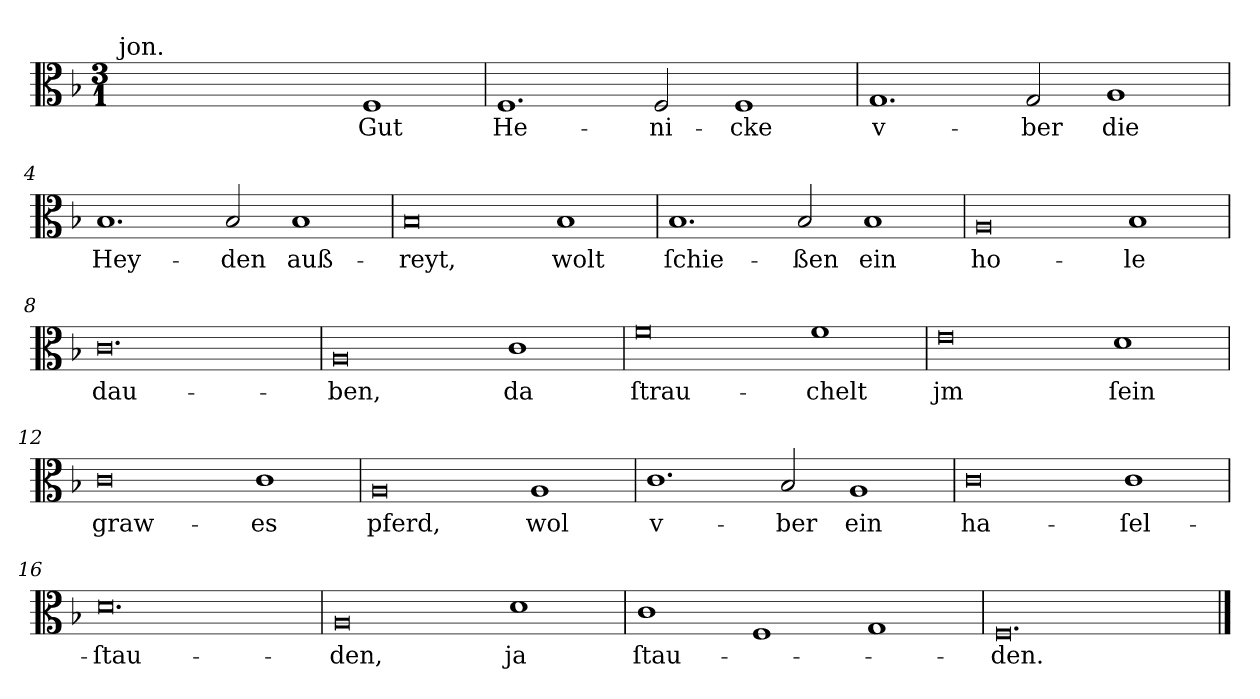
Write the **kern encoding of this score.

**kern	**text
*part1	*part1
*staff1	*staff1
*clefC3	*
*k[b-]	*
*F:ion	*
*M3/1	*
=1	=1
!LO:TX:a:t=jon.	!
1ryy	.
1ryy	.
1F	Gut
=2	=2
1.F	He-
2F	-ni-
1F	-cke
=3	=3
1.G	v-
2G	-ber
1A	die
=4	=4
1.B-	Hey-
2B-	-den
1B-	auß-
=5	=5
0B-	-reyt,
1B-	wolt
=6	=6
1.B-	ſchie-
2B-	-ßen
1B-	ein
=7	=7
0A	ho-
1B-	-le
=8	=8
0.c	dau-
=9	=9
0A	-ben,
1c	da
=10	=10
0f	ſtrau-
1f	-chelt
=11	=11
0e	jm
1d	ſein
=12	=12
0c	graw-
1c	-es
=13	=13
0A	pferd,
1A	wol
=14	=14
1.c	v-
2B-	-ber
1A	ein
=15	=15
0c	ha-
1c	-ſel-
=16	=16
0.d	-ſtau-
=17	=17
0A	-den,
1d	ja
=18	=18
1c	ſtau-
1F	.
1G	.
=19	=19
0.F/	-den.
==	==
*-	*-
